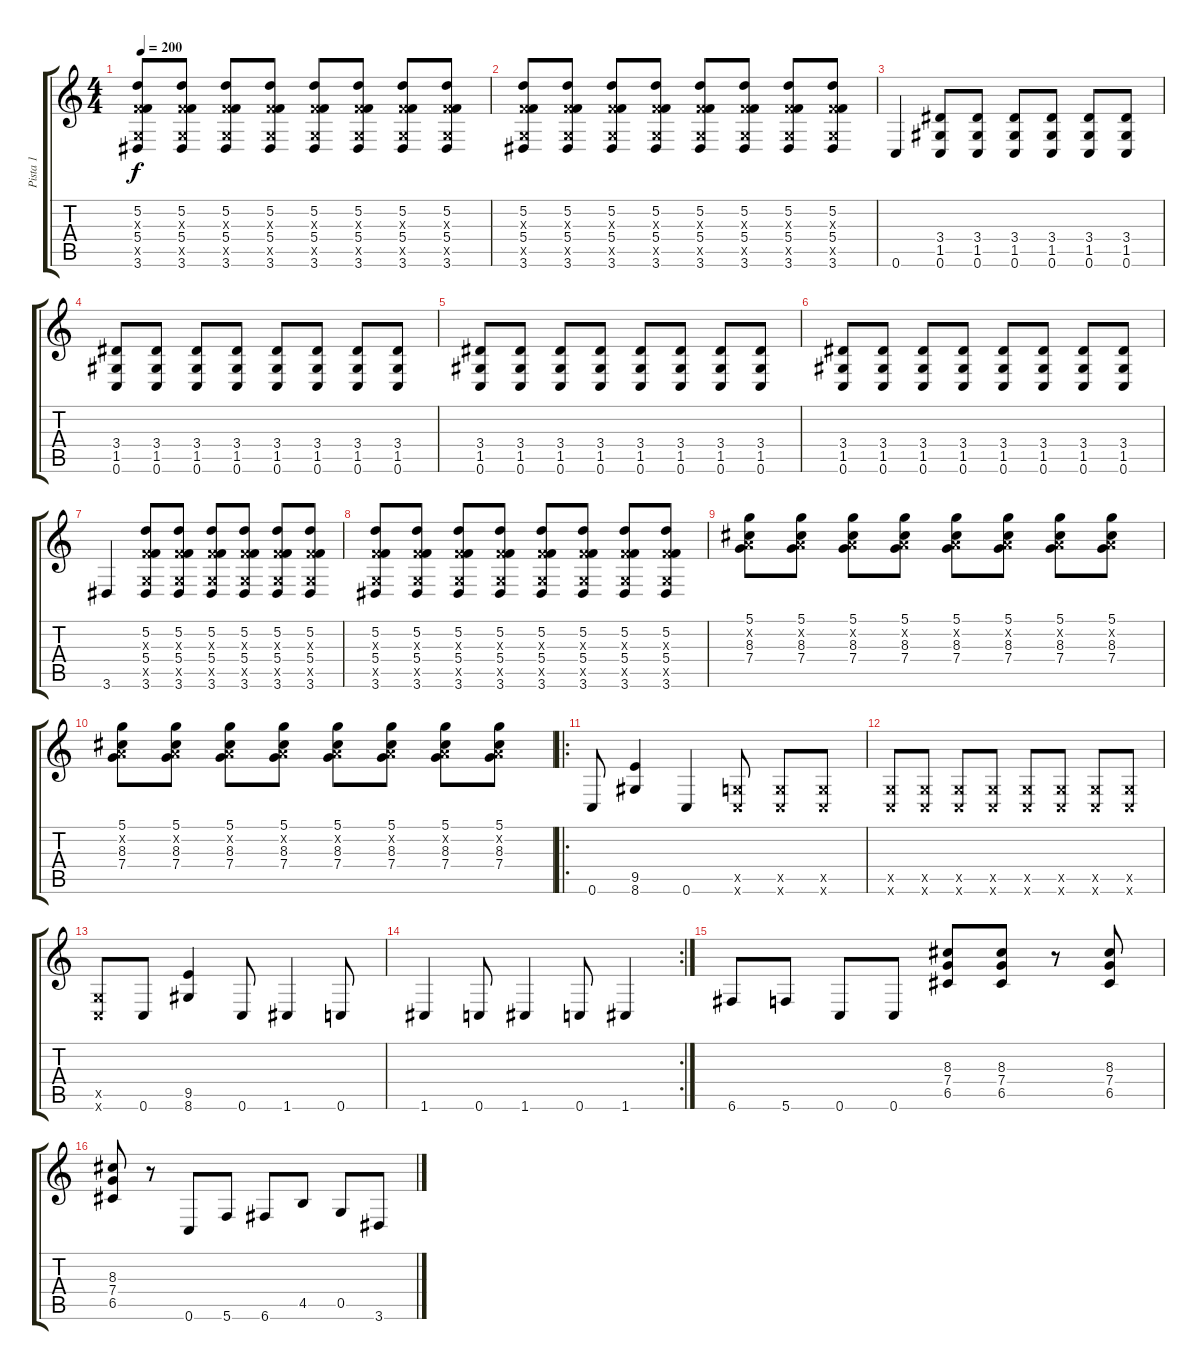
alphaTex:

\track ("Pista 1" "Pista 1") {instrument distortionguitar}
\staff {score tabs}
\tuning (D4 A3 F3 C3 G2 C2) {hide}
\ts (4 4)
\tempo 200
\clef g2
\ks c
(5.2 0.3{x} 5.4 0.5{x} 3.6).8{dy f} (5.2 0.3{x} 5.4 0.5{x} 3.6).8 (5.2 0.3{x} 5.4 0.5{x} 3.6).8 (5.2 0.3{x} 5.4 0.5{x} 3.6).8 (5.2 0.3{x} 5.4 0.5{x} 3.6).8 (5.2 0.3{x} 5.4 0.5{x} 3.6).8 (5.2 0.3{x} 5.4 0.5{x} 3.6).8 (5.2 0.3{x} 5.4 0.5{x} 3.6).8 |
(5.2 0.3{x} 5.4 0.5{x} 3.6).8 (5.2 0.3{x} 5.4 0.5{x} 3.6).8 (5.2 0.3{x} 5.4 0.5{x} 3.6).8 (5.2 0.3{x} 5.4 0.5{x} 3.6).8 (5.2 0.3{x} 5.4 0.5{x} 3.6).8 (5.2 0.3{x} 5.4 0.5{x} 3.6).8 (5.2 0.3{x} 5.4 0.5{x} 3.6).8 (5.2 0.3{x} 5.4 0.5{x} 3.6).8 |
0.6.4 (3.4 1.5 0.6).8 (3.4 1.5 0.6).8 (3.4 1.5 0.6).8 (3.4 1.5 0.6).8 (3.4 1.5 0.6).8 (3.4 1.5 0.6).8 |
(3.4 1.5 0.6).8 (3.4 1.5 0.6).8 (3.4 1.5 0.6).8 (3.4 1.5 0.6).8 (3.4 1.5 0.6).8 (3.4 1.5 0.6).8 (3.4 1.5 0.6).8 (3.4 1.5 0.6).8 |
(3.4 1.5 0.6).8 (3.4 1.5 0.6).8 (3.4 1.5 0.6).8 (3.4 1.5 0.6).8 (3.4 1.5 0.6).8 (3.4 1.5 0.6).8 (3.4 1.5 0.6).8 (3.4 1.5 0.6).8 |
(3.4 1.5 0.6).8 (3.4 1.5 0.6).8 (3.4 1.5 0.6).8 (3.4 1.5 0.6).8 (3.4 1.5 0.6).8 (3.4 1.5 0.6).8 (3.4 1.5 0.6).8 (3.4 1.5 0.6).8 |
3.6.4 (5.2 0.3{x} 5.4 0.5{x} 3.6).8 (5.2 0.3{x} 5.4 0.5{x} 3.6).8 (5.2 0.3{x} 5.4 0.5{x} 3.6).8 (5.2 0.3{x} 5.4 0.5{x} 3.6).8 (5.2 0.3{x} 5.4 0.5{x} 3.6).8 (5.2 0.3{x} 5.4 0.5{x} 3.6).8 |
(5.2 0.3{x} 5.4 0.5{x} 3.6).8 (5.2 0.3{x} 5.4 0.5{x} 3.6).8 (5.2 0.3{x} 5.4 0.5{x} 3.6).8 (5.2 0.3{x} 5.4 0.5{x} 3.6).8 (5.2 0.3{x} 5.4 0.5{x} 3.6).8 (5.2 0.3{x} 5.4 0.5{x} 3.6).8 (5.2 0.3{x} 5.4 0.5{x} 3.6).8 (5.2 0.3{x} 5.4 0.5{x} 3.6).8 |
(5.1 0.2{x} 8.3 7.4).8 (5.1 0.2{x} 8.3 7.4).8 (5.1 0.2{x} 8.3 7.4).8 (5.1 0.2{x} 8.3 7.4).8 (5.1 0.2{x} 8.3 7.4).8 (5.1 0.2{x} 8.3 7.4).8 (5.1 0.2{x} 8.3 7.4).8 (5.1 0.2{x} 8.3 7.4).8 |
(5.1 0.2{x} 8.3 7.4).8 (5.1 0.2{x} 8.3 7.4).8 (5.1 0.2{x} 8.3 7.4).8 (5.1 0.2{x} 8.3 7.4).8 (5.1 0.2{x} 8.3 7.4).8 (5.1 0.2{x} 8.3 7.4).8 (5.1 0.2{x} 8.3 7.4).8 (5.1 0.2{x} 8.3 7.4).8 |
\ro
0.6.8 (9.5 8.6).4 0.6.4 (0.5{x} 0.6{x}).8 (0.5{x} 0.6{x}).8 (0.5{x} 0.6{x}).8 |
(0.5{x} 0.6{x}).8 (0.5{x} 0.6{x}).8 (0.5{x} 0.6{x}).8 (0.5{x} 0.6{x}).8 (0.5{x} 0.6{x}).8 (0.5{x} 0.6{x}).8 (0.5{x} 0.6{x}).8 (0.5{x} 0.6{x}).8 |
(0.5{x} 0.6{x}).8 0.6.8 (9.5 8.6).4 0.6.8 1.6.4 0.6.8 |
\rc 2
1.6.4 0.6.8 1.6.4 0.6.8 1.6.4 |
6.6.8 5.6.8 0.6.8 0.6.8 (8.3 7.4 6.5).8 (8.3 7.4 6.5).8 r.8 (8.3 7.4 6.5).8 |
(8.3 7.4 6.5).8 r.8 0.6.8 5.6.8 6.6.8 4.5.8 0.5.8 3.6.8
